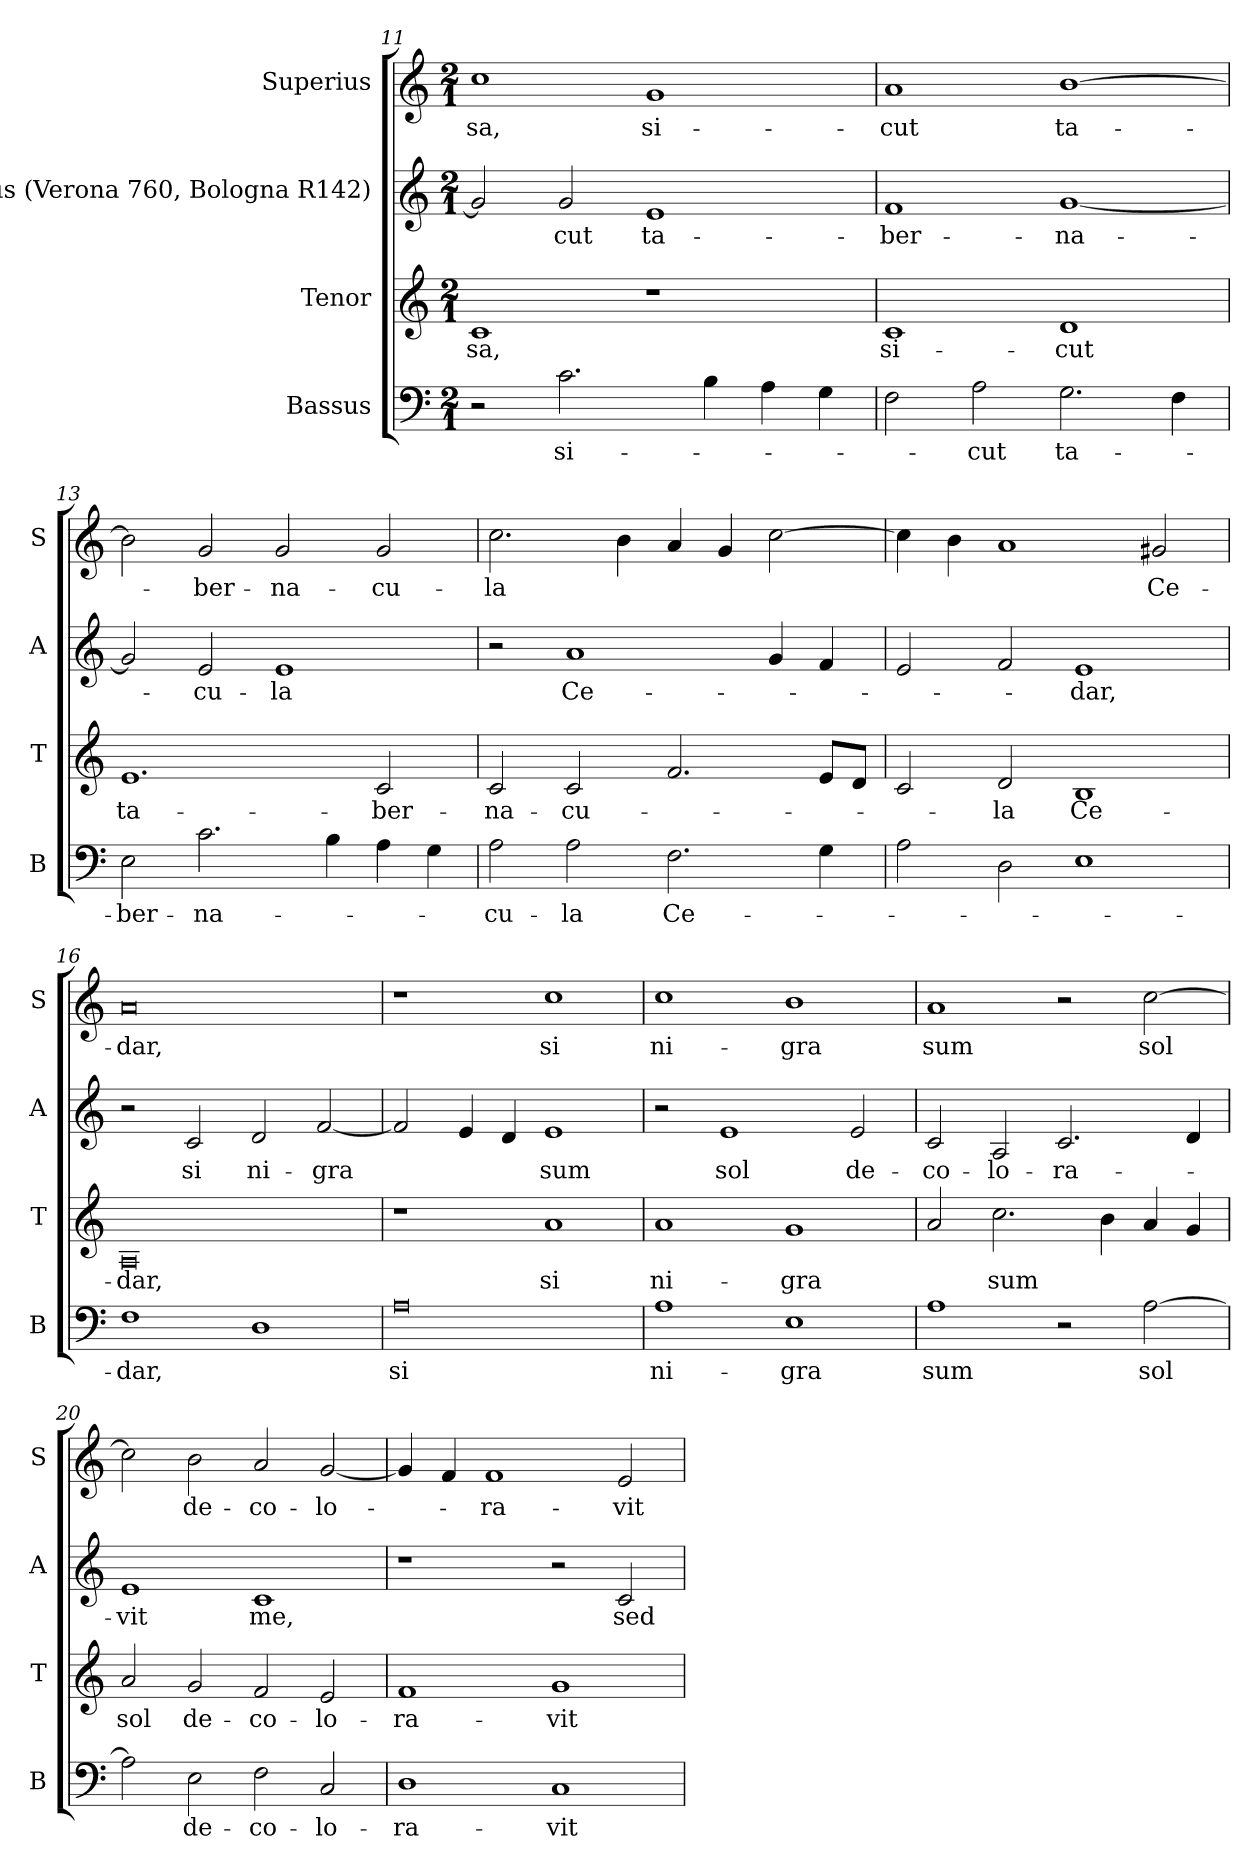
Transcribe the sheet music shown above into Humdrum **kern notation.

**kern	**text	**kern	**text	**kern	**text	**kern	**text
*part4	*part4	*part3	*part3	*part2	*part2	*part1	*part1
*staff4	*staff4	*staff3	*staff3	*staff2	*staff2	*staff1	*staff1
*I"Bassus	*	*I"Tenor	*	*I"Altus (Verona 760, Bologna R142)	*	*I"Superius	*
*I'B	*	*I'T	*	*I'A	*	*I'S	*
*clefF4	*	*clefG2	*	*clefG2	*	*clefG2	*
*k[]	*	*k[]	*	*k[]	*	*k[]	*
*C:	*	*C:	*	*C:	*	*C:	*
*M2/1	*	*M2/1	*	*M2/1	*	*M2/1	*
=11	=11	=11	=11	=11	=11	=11	=11
2r	.	1c	-sa,	2g]	.	1cc	-sa,
2.c	si-	.	.	2g	-cut	.	.
.	.	1r	.	1e	ta-	1g	si-
4B	.	.	.	.	.	.	.
4A	.	.	.	.	.	.	.
4G	.	.	.	.	.	.	.
=12	=12	=12	=12	=12	=12	=12	=12
2F	.	1c	si-	1f	-ber-	1a	-cut
2A	-cut	.	.	.	.	.	.
2.G	ta-	1d	-cut	[1g	-na-	[1b	ta-
4F	.	.	.	.	.	.	.
=13	=13	=13	=13	=13	=13	=13	=13
2E	-ber-	1.e	ta-	2g]	.	2b]	.
2.c	-na-	.	.	2e	-cu-	2g	-ber-
.	.	.	.	1e	-la	2g	-na-
4B	.	.	.	.	.	.	.
4A	.	2c	-ber-	.	.	2g	-cu-
4G	.	.	.	.	.	.	.
=14	=14	=14	=14	=14	=14	=14	=14
2A	-cu-	2c	-na-	2r	.	2.cc	-la
2A	-la	2c	-cu-	1a	Ce-	.	.
.	.	.	.	.	.	4b	.
2.F	Ce-	2.f	.	.	.	4a	.
.	.	.	.	.	.	4g	.
.	.	.	.	4g	.	[2cc	.
4G	.	8eL	.	4f	.	.	.
.	.	8dJ	.	.	.	.	.
=15	=15	=15	=15	=15	=15	=15	=15
2A	.	2c	.	2e	.	4cc]	.
.	.	.	.	.	.	4b	.
2D	.	2d	-la	2f	.	1a	.
1E	.	1B	Ce-	1e	-dar,	.	.
.	.	.	.	.	.	2g#X	Ce-
=16	=16	=16	=16	=16	=16	=16	=16
1F	-dar,	0A	-dar,	2r	.	0a	-dar,
.	.	.	.	2c	si	.	.
1D	.	.	.	2d	ni-	.	.
.	.	.	.	[2f	-gra	.	.
=17	=17	=17	=17	=17	=17	=17	=17
0A	si	1r	.	2f]	.	1r	.
.	.	.	.	4e	.	.	.
.	.	.	.	4d	.	.	.
.	.	1a	si	1e	sum	1cc	si
=18	=18	=18	=18	=18	=18	=18	=18
1A	ni-	1a	ni-	2r	.	1cc	ni-
.	.	.	.	1e	sol	.	.
1E	-gra	1g	-gra	.	.	1b	-gra
.	.	.	.	2e	de-	.	.
=19	=19	=19	=19	=19	=19	=19	=19
1A	sum	2a	.	2c	-co-	1a	sum
.	.	2.cc	sum	2A	-lo-	.	.
2r	.	.	.	2.c	-ra-	2r	.
.	.	4b	.	.	.	.	.
[2A	sol	4a	.	.	.	[2cc	sol
.	.	4g	.	4d	.	.	.
=20	=20	=20	=20	=20	=20	=20	=20
2A]	.	2a	sol	1e	-vit	2cc]	.
2E	de-	2g	de-	.	.	2b	de-
2F	-co-	2f	-co-	1c	me,	2a	-co-
2C	-lo-	2e	-lo-	.	.	[2g	-lo-
=21	=21	=21	=21	=21	=21	=21	=21
1D	-ra-	1f	-ra-	1r	.	4g]	.
.	.	.	.	.	.	4f	.
.	.	.	.	.	.	1f	-ra-
1C	-vit-	1g	-vit	2r	.	.	.
.	.	.	.	2c	sed	2e	-vit
=	=	=	=	=	=	=	=
*-	*-	*-	*-	*-	*-	*-	*-
